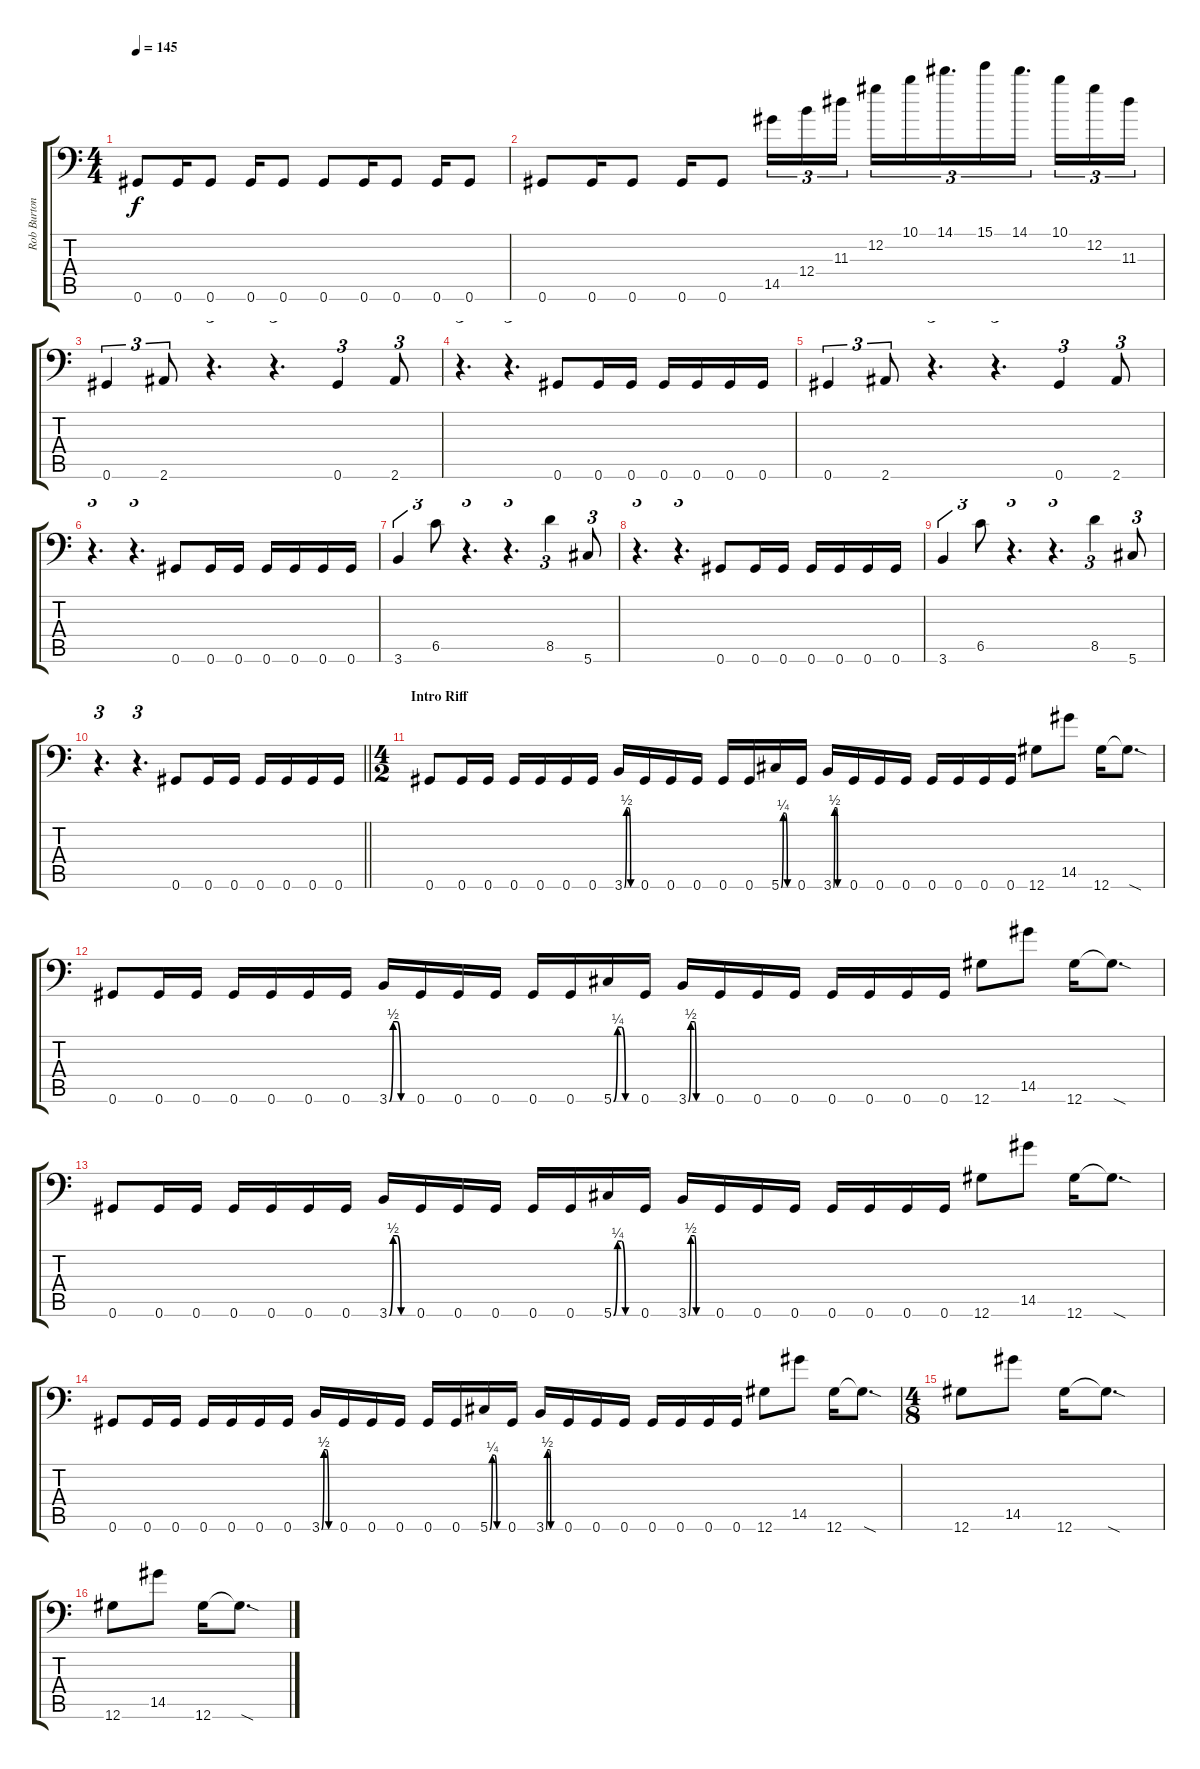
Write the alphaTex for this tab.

\track ("Rob Burton" "Rob Burton") {instrument distortionguitar}
\staff {score tabs}
\tuning (Db4 Ab3 E3 B2 Gb2 Ab1) {hide}
\ts (4 4)
\tempo 145
\clef f4
\ks c
0.6.8{dy f} 0.6.16 0.6.8 0.6.16 0.6.8 0.6.8 0.6.16 0.6.8 0.6.16 0.6.8 |
0.6.8 0.6.16 0.6.8 0.6.16 0.6.8 14.5.16{tu (3 2)} 12.4.16{tu (3 2)} 11.3.16{tu (3 2) beam splitsecondary} 12.2.16{tu (3 2)} 10.1.16{tu (3 2)} 14.1.16{d tu (3 2)} 15.1.16{tu (3 2)} 14.1.16{d tu (3 2)} 10.1.16{tu (3 2)} 12.2.16{tu (3 2)} 11.3.16{tu (3 2)} |
0.6.4{tu (3 2)} 2.6.8{tu (3 2)} r.4{d tu (3 2)} r.4{d tu (3 2)} 0.6.4{tu (3 2)} 2.6.8{tu (3 2)} |
r.4{d tu (3 2)} r.4{d tu (3 2)} 0.6.8 0.6.16 0.6.16 0.6.16 0.6.16 0.6.16 0.6.16 |
0.6.4{tu (3 2)} 2.6.8{tu (3 2)} r.4{d tu (3 2)} r.4{d tu (3 2)} 0.6.4{tu (3 2)} 2.6.8{tu (3 2)} |
r.4{d tu (3 2)} r.4{d tu (3 2)} 0.6.8 0.6.16 0.6.16 0.6.16 0.6.16 0.6.16 0.6.16 |
3.6.4{tu (3 2)} 6.5.8{tu (3 2)} r.4{d tu (3 2)} r.4{d tu (3 2)} 8.5.4{tu (3 2)} 5.6.8{tu (3 2)} |
r.4{d tu (3 2)} r.4{d tu (3 2)} 0.6.8 0.6.16 0.6.16 0.6.16 0.6.16 0.6.16 0.6.16 |
3.6.4{tu (3 2)} 6.5.8{tu (3 2)} r.4{d tu (3 2)} r.4{d tu (3 2)} 8.5.4{tu (3 2)} 5.6.8{tu (3 2)} |
\barLineRight lightlight
r.4{d tu (3 2)} r.4{d tu (3 2)} 0.6.8 0.6.16 0.6.16 0.6.16 0.6.16 0.6.16 0.6.16 |
\ts (4 2)
\section ("" "Intro Riff")
0.6.8 0.6.16 0.6.16 0.6.16 0.6.16 0.6.16 0.6.16 3.6{be (custom 0 0 10 2 20 2 30 0 60 0)}.16 0.6.16 0.6.16 0.6.16 0.6.16 0.6.16 5.6{be (custom 0 0 10 1 20 1 30 0 60 0)}.16 0.6.16 3.6{be (custom 0 0 6 2 15 2 20 0 60 0)}.16 0.6.16 0.6.16 0.6.16 0.6.16 0.6.16 0.6.16 0.6.16 12.6.8 14.5.8 12.6.16 12.6{sod t}.8{d} |
0.6.8 0.6.16 0.6.16 0.6.16 0.6.16 0.6.16 0.6.16 3.6{be (custom 0 0 10 2 20 2 30 0 60 0)}.16 0.6.16 0.6.16 0.6.16 0.6.16 0.6.16 5.6{be (custom 0 0 10 1 20 1 30 0 60 0)}.16 0.6.16 3.6{be (custom 0 0 6 2 15 2 20 0 60 0)}.16 0.6.16 0.6.16 0.6.16 0.6.16 0.6.16 0.6.16 0.6.16 12.6.8 14.5.8 12.6.16 12.6{sod t}.8{d} |
0.6.8 0.6.16 0.6.16 0.6.16 0.6.16 0.6.16 0.6.16 3.6{be (custom 0 0 10 2 20 2 30 0 60 0)}.16 0.6.16 0.6.16 0.6.16 0.6.16 0.6.16 5.6{be (custom 0 0 10 1 20 1 30 0 60 0)}.16 0.6.16 3.6{be (custom 0 0 6 2 15 2 20 0 60 0)}.16 0.6.16 0.6.16 0.6.16 0.6.16 0.6.16 0.6.16 0.6.16 12.6.8 14.5.8 12.6.16 12.6{sod t}.8{d} |
0.6.8 0.6.16 0.6.16 0.6.16 0.6.16 0.6.16 0.6.16 3.6{be (custom 0 0 10 2 20 2 30 0 60 0)}.16 0.6.16 0.6.16 0.6.16 0.6.16 0.6.16 5.6{be (custom 0 0 10 1 20 1 30 0 60 0)}.16 0.6.16 3.6{be (custom 0 0 6 2 15 2 20 0 60 0)}.16 0.6.16 0.6.16 0.6.16 0.6.16 0.6.16 0.6.16 0.6.16 12.6.8 14.5.8 12.6.16 12.6{sod t}.8{d} |
\ts (4 8)
12.6.8 14.5.8 12.6.16 12.6{sod t}.8{d} |
12.6.8 14.5.8 12.6.16 12.6{sod t}.8{d}
